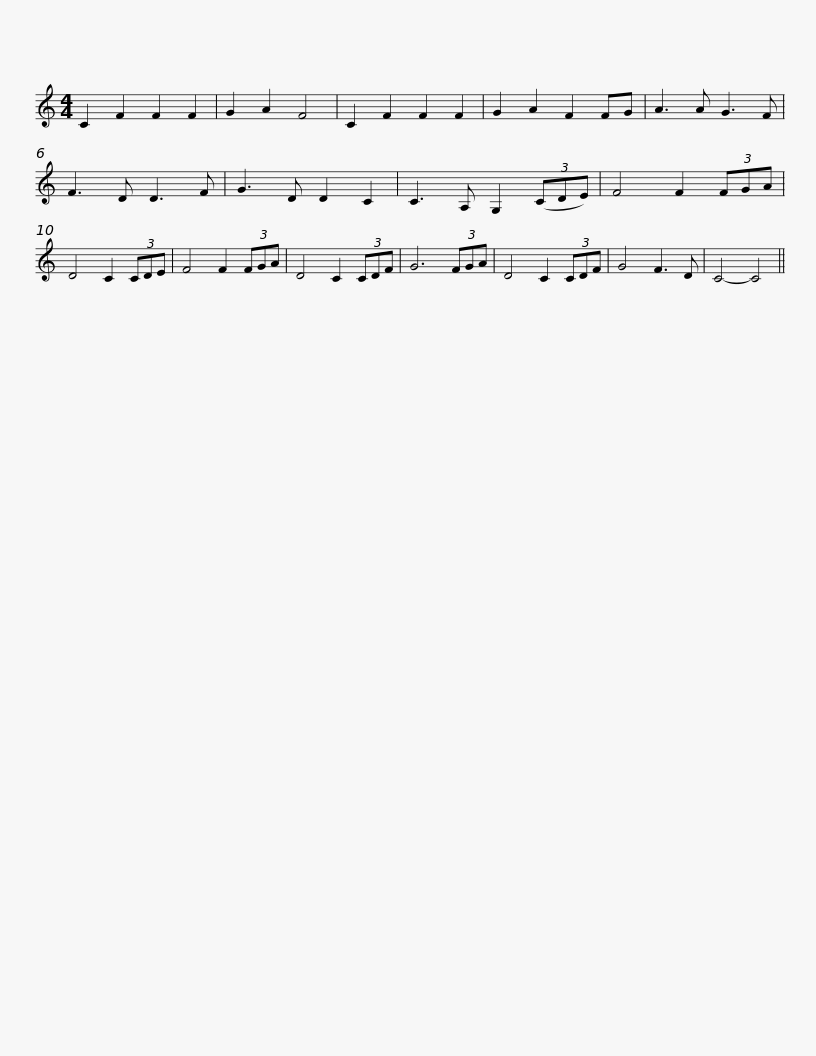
X:1
L:1/8
M:4/4
I:linebreak $
K:C
V:1 treble
V:1
 C2 F2 F2 F2 | G2 A2 F4 | C2 F2 F2 F2 | G2 A2 F2 FG | A3 A G3 F | %5
 F3 D D3 F | G3 D D2 C2 | C3 A, G,2 (3(CDE) |$ F4 F2 (3FGA | D4 C2 (3CDE | %10
 F4 F2 (3FGA | D4 C2 (3CDF | G6 (3FGA | D4 C2 (3CDF | G4 F3 D | %15
 C4- C4 || %16
